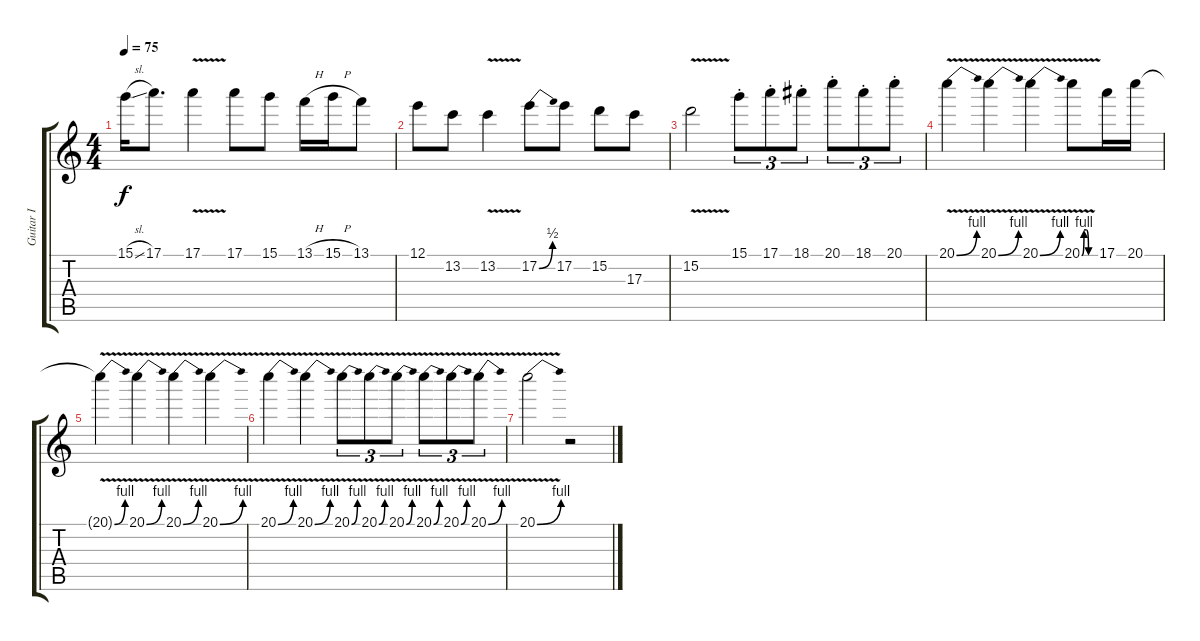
\track ("Guitar I" "Guitar I") {instrument distortionguitar}
\staff {score tabs}
\tuning (E4 B3 G3 D3 A2 E2) {hide}
\ts (4 4)
\tempo 75
\clef g2
\ks c
15.1{sl}.16{dy f} 17.1.8{d} 17.1{v}.4 17.1.8 15.1.8 13.1{h}.16 15.1{h}.16 13.1.8 |
12.1.8 13.2.8 13.2{v}.4 17.2{be (bend 0 0 60 2)}.8 17.2.8 15.2.8 17.3.8 |
15.2{v}.2 15.1{st}.8{tu (3 2)} 17.1{st}.8{tu (3 2)} 18.1{st}.8{tu (3 2)} 20.1{st}.8{tu (3 2)} 18.1{st}.8{tu (3 2)} 20.1{st}.8{tu (3 2)} |
20.1{be (bend 0 0 60 4) v}.4 20.1{be (bend 0 0 60 4) v}.4 20.1{be (bend 0 0 60 4) v}.4 20.1{be (custom 0 0 10 4 20 4 30 0 60 0) v}.8 17.1.16 20.1.16 |
20.1{be (bend 0 0 60 4) v t}.4 20.1{be (bend 0 0 60 4) v}.4 20.1{be (bend 0 0 60 4) v}.4 20.1{be (bend 0 0 60 4) v}.4 |
20.1{be (bend 0 0 60 4) v}.4 20.1{be (bend 0 0 60 4) v}.4 20.1{be (bend 0 0 60 4) v}.8{tu (3 2)} 20.1{be (bend 0 0 60 4) v}.8{tu (3 2)} 20.1{be (bend 0 0 60 4) v}.8{tu (3 2)} 20.1{be (bend 0 0 60 4) v}.8{tu (3 2)} 20.1{be (bend 0 0 60 4) v}.8{tu (3 2)} 20.1{be (bend 0 0 60 4) v}.8{tu (3 2)} |
20.1{be (bend 0 0 60 4) v}.2 r.2
